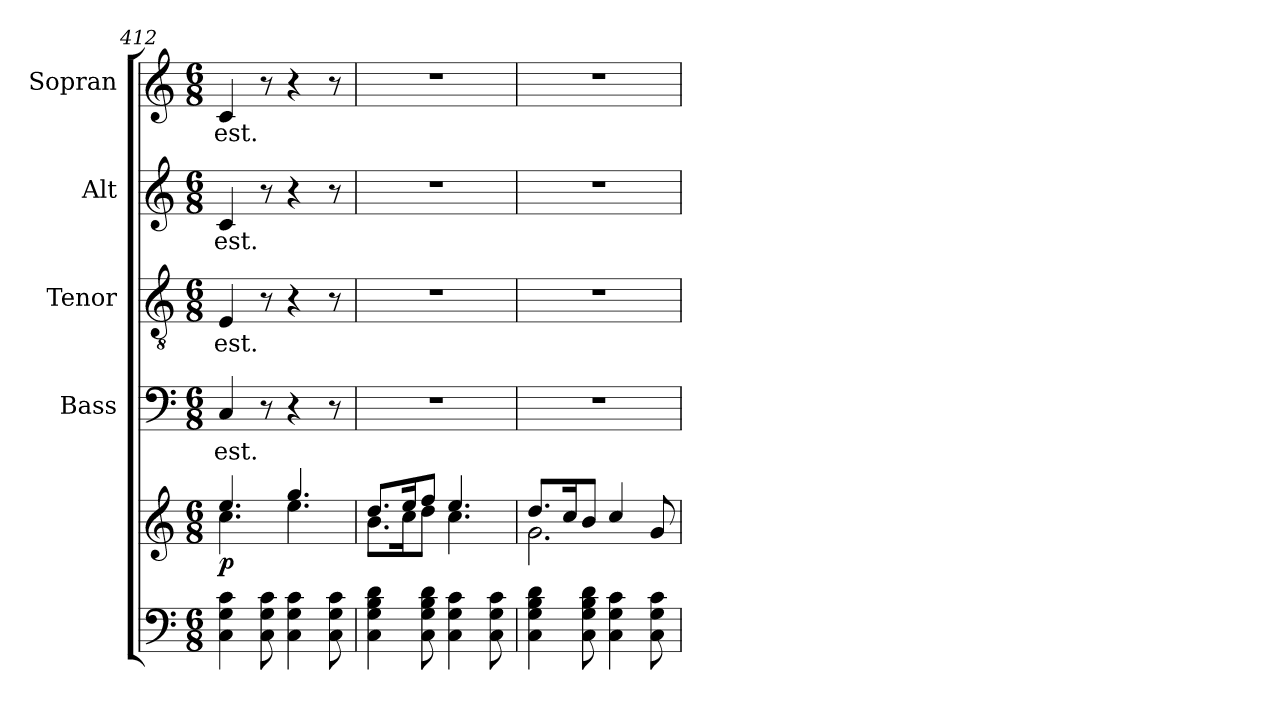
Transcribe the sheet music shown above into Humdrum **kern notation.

**kern	**kern	**dynam	**kern	**text	**kern	**text	**kern	**text	**kern	**text
*part5	*part5	*part5	*part4	*part4	*part3	*part3	*part2	*part2	*part1	*part1
*staff6	*staff5	*staff5/6	*staff4	*staff4	*staff3	*staff3	*staff2	*staff2	*staff1	*staff1
*	*	*	*I"Bass	*	*I"Tenor	*	*I"Alt	*	*I"Sopran	*
*	*	*	*I'B.	*	*I'T.	*	*I'A.	*	*I'S.	*
*clefF4	*clefG2	*	*clefF4	*	*clefGv2	*	*clefG2	*	*clefG2	*
*k[]	*k[]	*	*k[]	*	*k[]	*	*k[]	*	*k[]	*
*C:	*C:	*	*C:	*	*C:	*	*C:	*	*C:	*
*M6/8	*M6/8	*	*M6/8	*	*M6/8	*	*M6/8	*	*M6/8	*
=412	=412	=412	=412	=412	=412	=412	=412	=412	=412	=412
*	*^	*	*	*	*	*	*	*	*	*
!	!	!	!LO:DY:b	!	!LO:LY:b	!	!LO:LY:b	!	!LO:LY:b	!	!LO:LY:b
4C\ 4G\ 4c\	4.ee/	4.cc\	p	4C/	est.	4E/	est.	4c/	est.	4c/	est.
8C\ 8G\ 8c\	.	.	.	8r	.	8r	.	8r	.	8r	.
4C\ 4G\ 4c\	4.gg/	4.ee\	.	4r	.	4r	.	4r	.	4r	.
8C\ 8G\ 8c\	.	.	.	8r	.	8r	.	8r	.	8r	.
=413	=413	=413	=413	=413	=413	=413	=413	=413	=413	=413	=413
4C\ 4G\ 4B\ 4d\	8.dd/L	8.b\L	.	2.r	.	2.r	.	2.r	.	2.r	.
.	16ee/k	16cc\k	.	.	.	.	.	.	.	.	.
8C\ 8G\ 8B\ 8d\	8ff/J	8dd\J	.	.	.	.	.	.	.	.	.
4C\ 4G\ 4c\	4.ee/	4.cc\	.	.	.	.	.	.	.	.	.
8C\ 8G\ 8c\	.	.	.	.	.	.	.	.	.	.	.
=414	=414	=414	=414	=414	=414	=414	=414	=414	=414	=414	=414
4C\ 4G\ 4B\ 4d\	8.dd/L	2.g\	.	2.r	.	2.r	.	2.r	.	2.r	.
.	16cc/k	.	.	.	.	.	.	.	.	.	.
8C\ 8G\ 8B\ 8d\	8b/J	.	.	.	.	.	.	.	.	.	.
4C\ 4G\ 4c\	4cc/	.	.	.	.	.	.	.	.	.	.
8C\ 8G\ 8c\	8g/	.	.	.	.	.	.	.	.	.	.
*	*v	*v	*	*	*	*	*	*	*	*	*
=	=	=	=	=	=	=	=	=	=	=
*-	*-	*-	*-	*-	*-	*-	*-	*-	*-	*-
